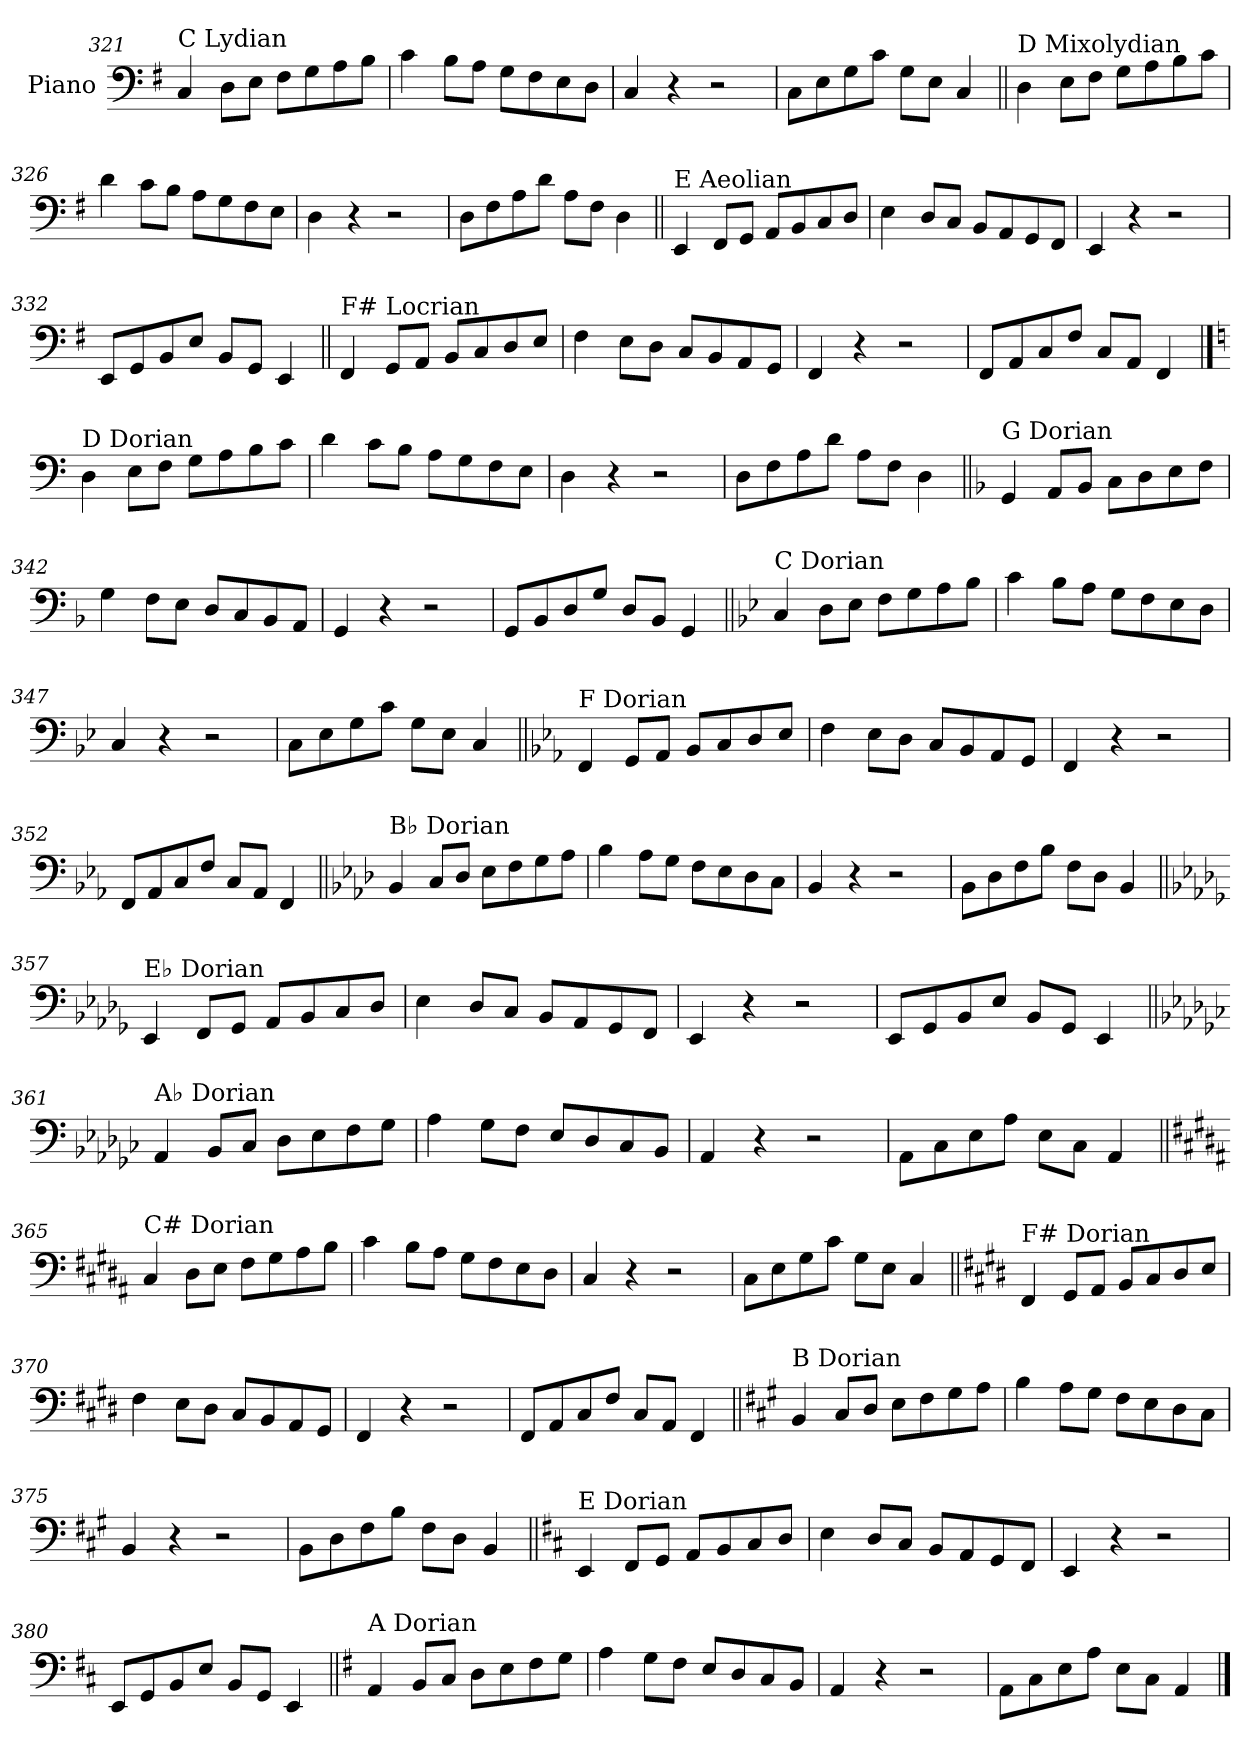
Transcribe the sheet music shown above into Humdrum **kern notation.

**kern
*part1
*staff1
*I"Piano
*I'Pno.
!!LO:LB:g=z
*clefF4
*k[f#]
=321
!LO:TX:a:t=C Lydian
4C/
8D\L
8E\J
8F#\L
8G\
8A\
8B\J
=322
4c\
8B\L
8A\J
8G\L
8F#\
8E\
8D\J
=323
4C/
4r
2r
=324
8C\L
8E\
8G\
8c\J
8G\L
8E\J
4C/
!!LO:LB:g=z
=325||
!LO:TX:a:t=D Mixolydian
4D\
8E\L
8F#\J
8G\L
8A\
8B\
8c\J
=326
4d\
8c\L
8B\J
8A\L
8G\
8F#\
8E\J
=327
4D\
4r
2r
=328
8D\L
8F#\
8A\
8d\J
8A\L
8F#\J
4D\
!!LO:LB:g=z
=329||
!LO:TX:a:t=E Aeolian
4EE/
8FF#/L
8GG/J
8AA/L
8BB/
8C/
8D/J
=330
4E\
8D/L
8C/J
8BB/L
8AA/
8GG/
8FF#/J
=331
4EE/
4r
2r
=332
8EE/L
8GG/
8BB/
8E/J
8BB/L
8GG/J
4EE/
!!LO:LB:g=z
=333||
!LO:TX:a:t=F# Locrian
4FF#/
8GG/L
8AA/J
8BB/L
8C/
8D/
8E/J
=334
4F#\
8E\L
8D\J
8C/L
8BB/
8AA/
8GG/J
=335
4FF#/
4r
2r
=336
8FF#/L
8AA/
8C/
8F#/J
8C/L
8AA/J
4FF#/
!!LO:PB:g=z
==337
*k[]
!LO:TX:a:t=D Dorian
4D\
8E\L
8F\J
8G\L
8A\
8B\
8c\J
=338
4d\
8c\L
8B\J
8A\L
8G\
8F\
8E\J
=339
4D\
4r
2r
=340
8D\L
8F\
8A\
8d\J
8A\L
8F\J
4D\
!!LO:LB:g=z
=341||
*k[b-]
!LO:TX:a:t=G Dorian
4GG/
8AA/L
8BB-/J
8C\L
8D\
8E\
8F\J
=342
4G\
8F\L
8E\J
8D/L
8C/
8BB-/
8AA/J
=343
4GG/
4r
2r
=344
8GG/L
8BB-/
8D/
8G/J
8D/L
8BB-/J
4GG/
!!LO:LB:g=z
=345||
*k[b-e-]
!LO:TX:a:t=C Dorian
4C/
8D\L
8E-\J
8F\L
8G\
8A\
8B-\J
=346
4c\
8B-\L
8A\J
8G\L
8F\
8E-\
8D\J
=347
4C/
4r
2r
=348
8C\L
8E-\
8G\
8c\J
8G\L
8E-\J
4C/
!!LO:LB:g=z
=349||
*k[b-e-a-]
!LO:TX:a:t=F Dorian
4FF/
8GG/L
8AA-/J
8BB-/L
8C/
8D/
8E-/J
=350
4F\
8E-\L
8D\J
8C/L
8BB-/
8AA-/
8GG/J
=351
4FF/
4r
2r
=352
8FF/L
8AA-/
8C/
8F/J
8C/L
8AA-/J
4FF/
!!LO:LB:g=z
=353||
*k[b-e-a-d-]
!LO:TX:a:t=B♭ Dorian
4BB-/
8C/L
8D-/J
8E-\L
8F\
8G\
8A-\J
=354
4B-\
8A-\L
8G\J
8F\L
8E-\
8D-\
8C\J
=355
4BB-/
4r
2r
=356
8BB-\L
8D-\
8F\
8B-\J
8F\L
8D-\J
4BB-/
!!LO:LB:g=z
=357||
*k[b-e-a-d-g-]
!LO:TX:a:t=E♭ Dorian
4EE-/
8FF/L
8GG-/J
8AA-/L
8BB-/
8C/
8D-/J
=358
4E-\
8D-/L
8C/J
8BB-/L
8AA-/
8GG-/
8FF/J
=359
4EE-/
4r
2r
=360
8EE-/L
8GG-/
8BB-/
8E-/J
8BB-/L
8GG-/J
4EE-/
!!LO:LB:g=z
=361||
*k[b-e-a-d-g-c-]
!LO:TX:a:t=A♭ Dorian
4AA-/
8BB-/L
8C-/J
8D-\L
8E-\
8F\
8G-\J
=362
4A-\
8G-\L
8F\J
8E-/L
8D-/
8C-/
8BB-/J
=363
4AA-/
4r
2r
=364
8AA-\L
8C-\
8E-\
8A-\J
8E-\L
8C-\J
4AA-/
!!LO:LB:g=z
=365||
*k[f#c#g#d#a#]
!LO:TX:a:t=C# Dorian
4C#/
8D#\L
8E\J
8F#\L
8G#\
8A#\
8B\J
=366
4c#\
8B\L
8A#\J
8G#\L
8F#\
8E\
8D#\J
=367
4C#/
4r
2r
=368
8C#\L
8E\
8G#\
8c#\J
8G#\L
8E\J
4C#/
!!LO:LB:g=z
=369||
*k[f#c#g#d#]
!LO:TX:a:t=F# Dorian
4FF#/
8GG#/L
8AA/J
8BB/L
8C#/
8D#/
8E/J
=370
4F#\
8E\L
8D#\J
8C#/L
8BB/
8AA/
8GG#/J
=371
4FF#/
4r
2r
=372
8FF#/L
8AA/
8C#/
8F#/J
8C#/L
8AA/J
4FF#/
!!LO:LB:g=z
=373||
*k[f#c#g#]
!LO:TX:a:t=B Dorian
4BB/
8C#/L
8D/J
8E\L
8F#\
8G#\
8A\J
=374
4B\
8A\L
8G#\J
8F#\L
8E\
8D\
8C#\J
=375
4BB/
4r
2r
=376
8BB\L
8D\
8F#\
8B\J
8F#\L
8D\J
4BB/
!!LO:LB:g=z
=377||
*k[f#c#]
!LO:TX:a:t=E Dorian
4EE/
8FF#/L
8GG/J
8AA/L
8BB/
8C#/
8D/J
=378
4E\
8D/L
8C#/J
8BB/L
8AA/
8GG/
8FF#/J
=379
4EE/
4r
2r
=380
8EE/L
8GG/
8BB/
8E/J
8BB/L
8GG/J
4EE/
!!LO:LB:g=z
=381||
*k[f#]
!LO:TX:a:t=A Dorian
4AA/
8BB/L
8C/J
8D\L
8E\
8F#\
8G\J
=382
4A\
8G\L
8F#\J
8E/L
8D/
8C/
8BB/J
=383
4AA/
4r
2r
=384
8AA\L
8C\
8E\
8A\J
8E\L
8C\J
4AA/
==
*-
